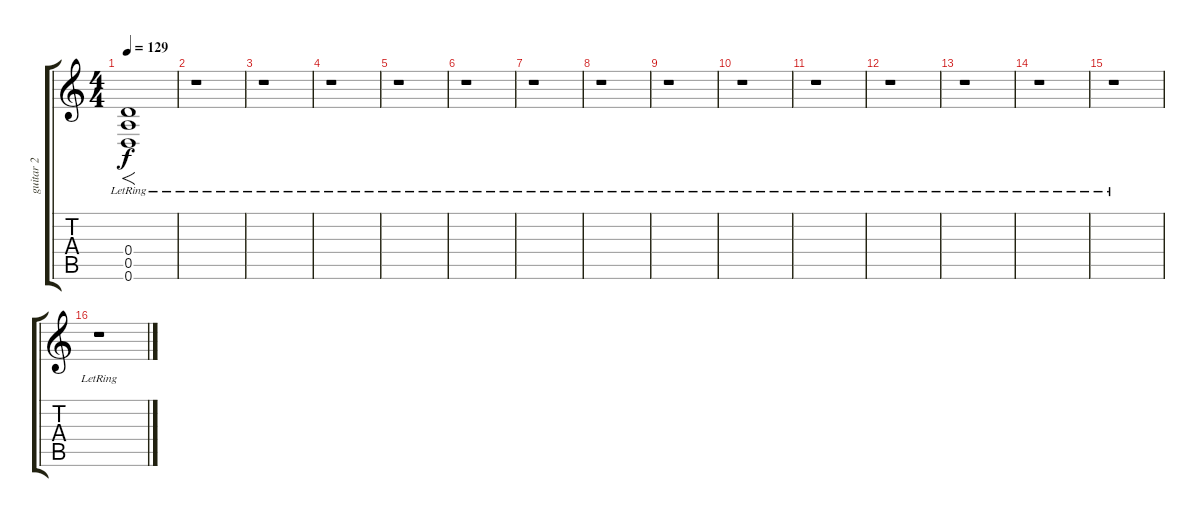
\track ("guitar 2" "guitar 2") {instrument overdrivenguitar}
\staff {score tabs}
\tuning (E4 B3 G3 D3 A2 D2) {hide}
\ts (4 4)
\tempo 129
\clef g2
\ks c
(0.4{lr} 0.5{lr} 0.6{lr}).1{f dy f instrument overdrivenguitar} |
r.1 |
r.1 |
r.1 |
r.1 |
r.1 |
r.1 |
r.1 |
r.1 |
r.1 |
r.1 |
r.1 |
r.1 |
r.1 |
r.1 |
r.1
